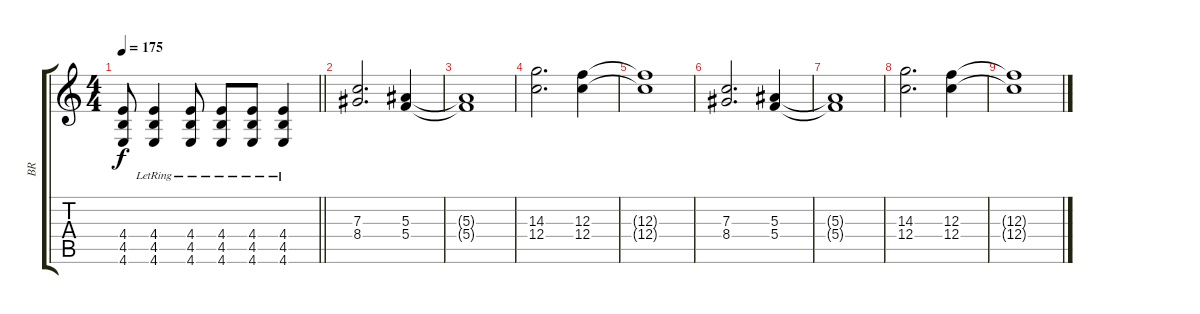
\track ("BR" "BR") {instrument acousticguitarsteel}
\staff {score tabs}
\tuning (D4 A3 F3 C3 G2 C2) {hide}
\ts (4 4)
\tempo 175
\clef g2
\barLineRight lightlight
\ks c
(4.4{t} 4.5{t} 4.6{t}).8{dy f} (4.4{lr} 4.5{lr} 4.6{lr}).4 (4.4{lr} 4.5{lr} 4.6{lr}).8 (4.4{lr} 4.5{lr} 4.6{lr}).8 (4.4{lr} 4.5{lr} 4.6{lr}).8 (4.4{lr} 4.5{lr} 4.6{lr}).4 |
\section ("" "")
(7.3 8.4).2{d} (5.3 5.4).4 |
(5.3{t} 5.4{t}).1 |
(14.3 12.4).2{d} (12.3 12.4).4 |
(12.3{t} 12.4{t}).1 |
(7.3 8.4).2{d} (5.3 5.4).4 |
(5.3{t} 5.4{t}).1 |
(14.3 12.4).2{d} (12.3 12.4).4 |
(12.3{t} 12.4{t}).1
